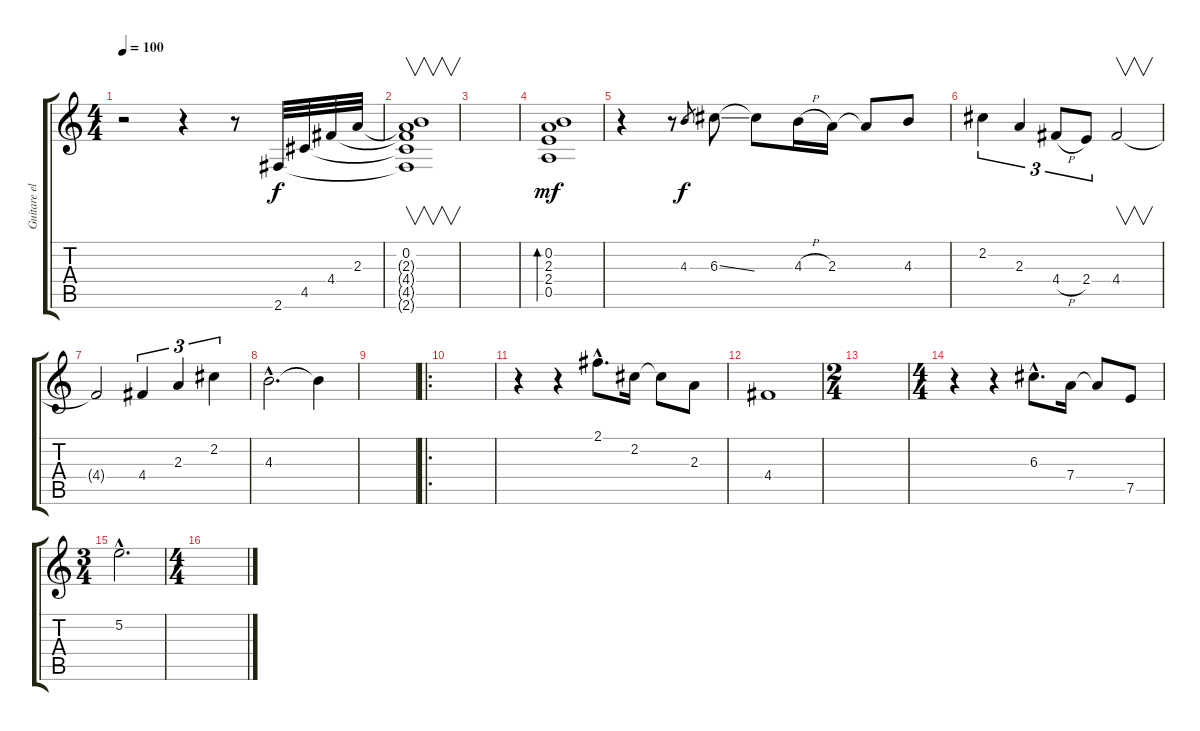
\track ("Guitare elec solo" "Guitare el") {instrument electricguitarjazz}
\staff {score tabs}
\tuning (E4 B3 G3 D3 A2 E2) {hide}
\ts (4 4)
\tempo 100
\clef g2
\ks c
r.2{dy f instrument electricguitarjazz} r.4 r.8 2.6.32 4.5.32 4.4.32 2.3.32 |
(0.2 2.3{t} 4.4{t} 4.5{t} 2.6{t}).1{v} |
|
(0.2 2.3 2.4 0.5).1{bd 240 dy mf} |
r.4 r.8 4.3.8{gr dy f} 6.3{ss}.8 6.3{t}.8 4.3{h}.16 2.3.16 2.3{t}.8 4.3.8 |
2.2.4{tu (3 2)} 2.3.4{tu (3 2)} 4.4{h}.8{tu (3 2)} 2.4.8{tu (3 2)} 4.4.2{v} |
4.4{t}.2 4.4.4{tu (3 2)} 2.3.4{tu (3 2)} 2.2.4{tu (3 2)} |
4.3{hac}.2{d} 4.3{t}.4 |
|
\ro
|
r.4 r.4 2.1{hac}.8{d} 2.2.16 2.2{t}.8 2.3.8 |
4.4.1 |
\ts (2 4)
|
\ts (4 4)
r.4 r.4 6.3{hac}.8{d} 7.4.16 7.4{t}.8 7.5.8 |
\ts (3 4)
5.2{hac}.2{d} |
\ts (4 4)
